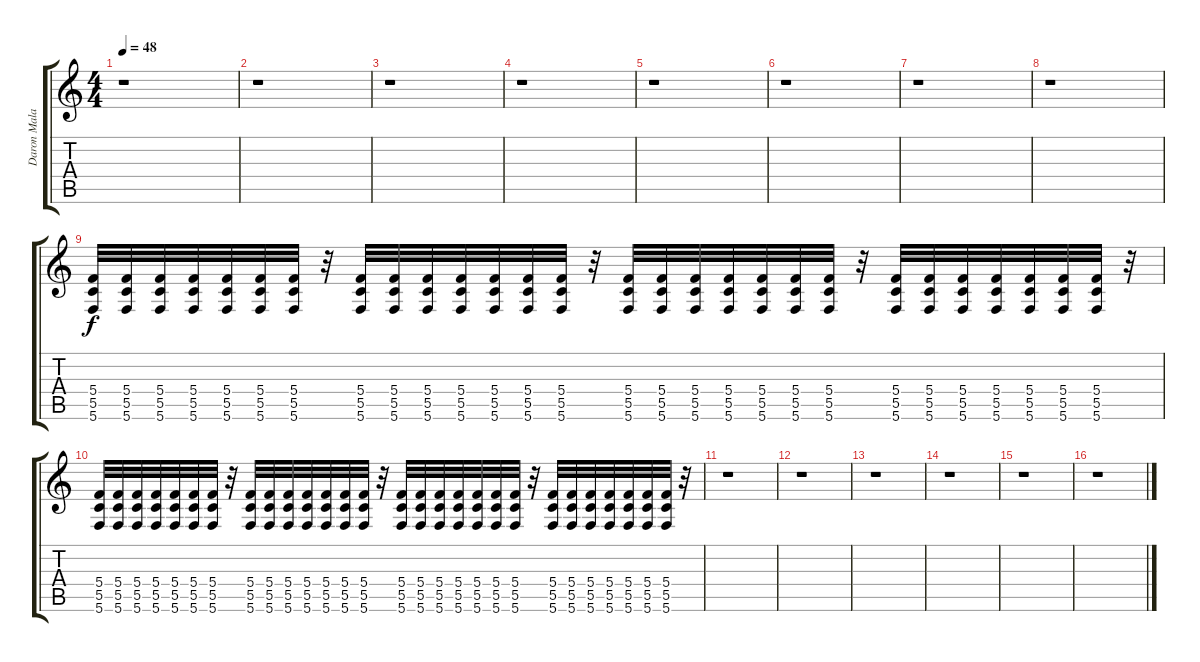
\track ("Daron Malakian: Guitar Distortion" "Daron Mala") {instrument distortionguitar}
\staff {score tabs}
\tuning (D4 A3 F3 C3 G2 C2) {hide}
\ts (4 4)
\tempo 48
\clef g2
\ks c
r.1{dy f instrument distortionguitar} |
r.1 |
r.1 |
r.1 |
r.1 |
r.1 |
r.1 |
r.1 |
(5.4 5.5 5.6).32 (5.4 5.5 5.6).32 (5.4 5.5 5.6).32 (5.4 5.5 5.6).32 (5.4 5.5 5.6).32 (5.4 5.5 5.6).32 (5.4 5.5 5.6).32 r.32 (5.4 5.5 5.6).32 (5.4 5.5 5.6).32 (5.4 5.5 5.6).32 (5.4 5.5 5.6).32 (5.4 5.5 5.6).32 (5.4 5.5 5.6).32 (5.4 5.5 5.6).32 r.32 (5.4 5.5 5.6).32 (5.4 5.5 5.6).32 (5.4 5.5 5.6).32 (5.4 5.5 5.6).32 (5.4 5.5 5.6).32 (5.4 5.5 5.6).32 (5.4 5.5 5.6).32 r.32 (5.4 5.5 5.6).32 (5.4 5.5 5.6).32 (5.4 5.5 5.6).32 (5.4 5.5 5.6).32 (5.4 5.5 5.6).32 (5.4 5.5 5.6).32 (5.4 5.5 5.6).32 r.32 |
(5.4 5.5 5.6).32 (5.4 5.5 5.6).32 (5.4 5.5 5.6).32 (5.4 5.5 5.6).32 (5.4 5.5 5.6).32 (5.4 5.5 5.6).32 (5.4 5.5 5.6).32 r.32 (5.4 5.5 5.6).32 (5.4 5.5 5.6).32 (5.4 5.5 5.6).32 (5.4 5.5 5.6).32 (5.4 5.5 5.6).32 (5.4 5.5 5.6).32 (5.4 5.5 5.6).32 r.32 (5.4 5.5 5.6).32 (5.4 5.5 5.6).32 (5.4 5.5 5.6).32 (5.4 5.5 5.6).32 (5.4 5.5 5.6).32 (5.4 5.5 5.6).32 (5.4 5.5 5.6).32 r.32 (5.4 5.5 5.6).32 (5.4 5.5 5.6).32 (5.4 5.5 5.6).32 (5.4 5.5 5.6).32 (5.4 5.5 5.6).32 (5.4 5.5 5.6).32 (5.4 5.5 5.6).32 r.32 |
r.1 |
r.1 |
r.1 |
r.1 |
r.1 |
r.1
